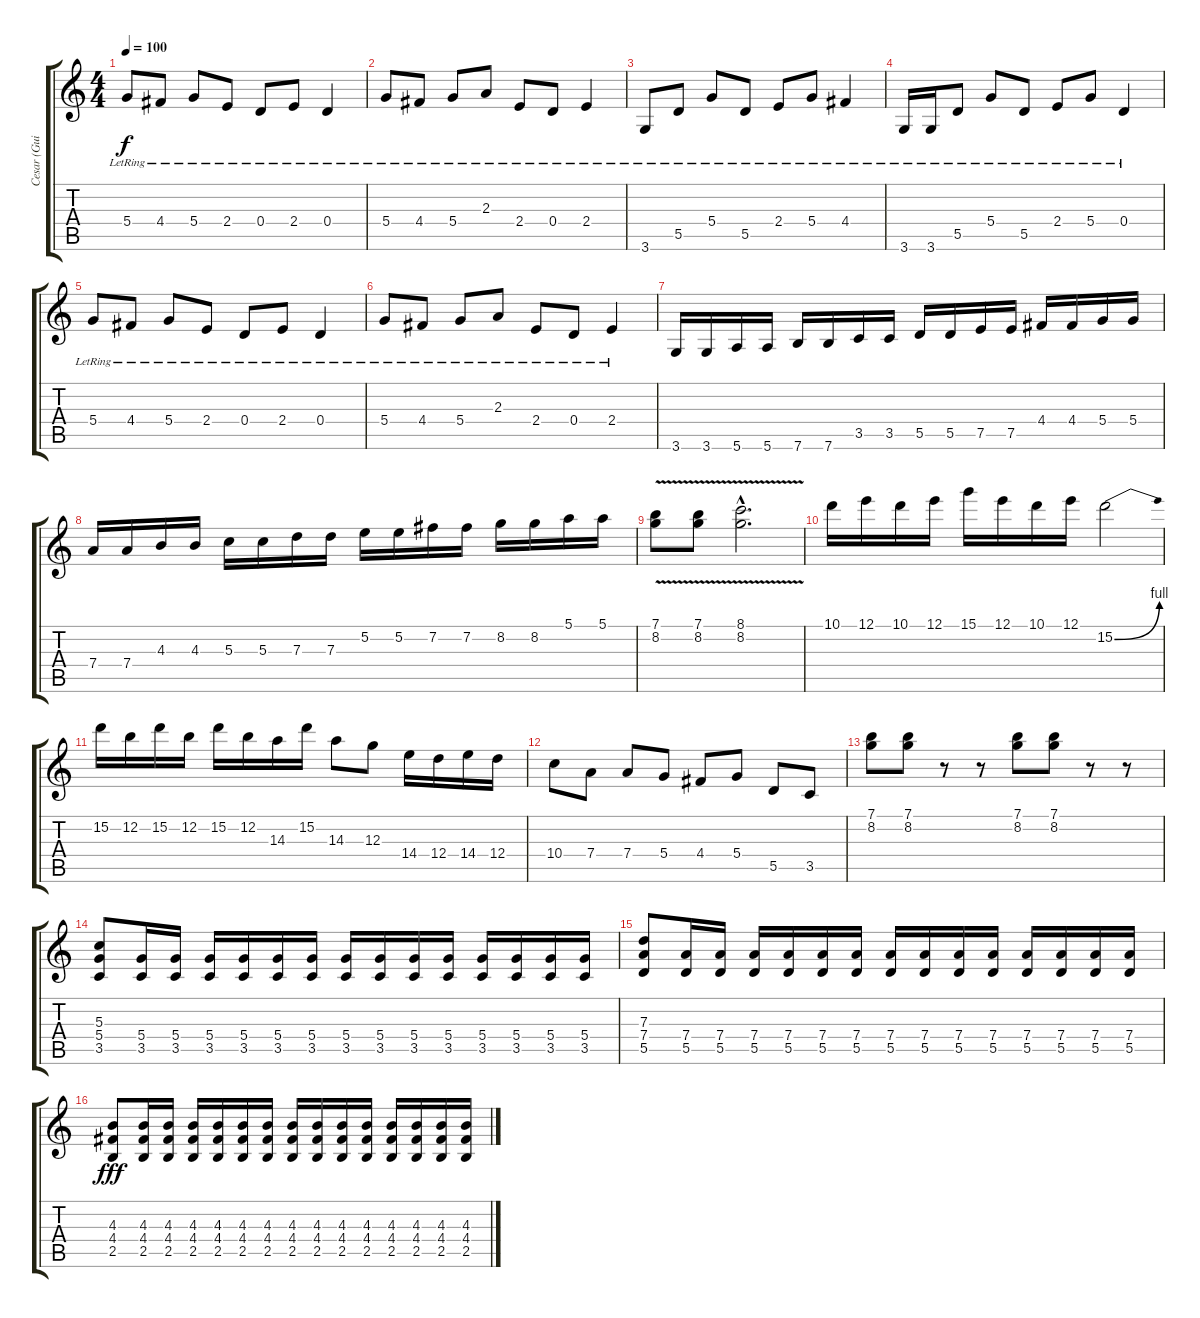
\track ("Cesar (Guitar I)" "Cesar (Gui") {instrument distortionguitar}
\staff {score tabs}
\tuning (E4 B3 G3 D3 A2 E2) {hide}
\ts (4 4)
\tempo 100
\clef g2
\ks c
5.4{lr}.8{dy f} 4.4{lr}.8 5.4{lr}.8 2.4{lr}.8 0.4{lr}.8 2.4{lr}.8 0.4{lr}.4 |
5.4{lr}.8 4.4{lr}.8 5.4{lr}.8 2.3{lr}.8 2.4{lr}.8 0.4{lr}.8 2.4{lr}.4 |
3.6{lr}.8{instrument electricguitarclean} 5.5{lr}.8 5.4{lr}.8 5.5{lr}.8 2.4{lr}.8 5.4{lr}.8 4.4{lr}.4 |
3.6{lr}.16 3.6{lr}.16 5.5{lr}.8 5.4{lr}.8 5.5{lr}.8 2.4{lr}.8 5.4{lr}.8 0.4{lr}.4 |
5.4{lr}.8 4.4{lr}.8 5.4{lr}.8 2.4{lr}.8 0.4{lr}.8 2.4{lr}.8 0.4{lr}.4 |
5.4{lr}.8 4.4{lr}.8 5.4{lr}.8 2.3{lr}.8 2.4{lr}.8 0.4{lr}.8 2.4{lr}.4 |
3.6.16{instrument distortionguitar} 3.6.16 5.6.16 5.6.16 7.6.16 7.6.16 3.5.16 3.5.16 5.5.16 5.5.16 7.5.16 7.5.16 4.4.16 4.4.16 5.4.16 5.4.16 |
7.4.16 7.4.16 4.3.16 4.3.16 5.3.16 5.3.16 7.3.16 7.3.16 5.2.16 5.2.16 7.2.16 7.2.16 8.2.16 8.2.16 5.1.16 5.1.16 |
(7.1{v} 8.2).8 (7.1{v} 8.2).8 (8.1{v hac} 8.2{hac}).2{d} |
10.1.16 12.1.16 10.1.16 12.1.16 15.1.16 12.1.16 10.1.16 12.1.16 15.2{be (bend 0 0 60 4)}.2 |
15.2.16 12.2.16 15.2.16 12.2.16 15.2.16 12.2.16 14.3.16 15.2.16 14.3.8 12.3.8 14.4.16 12.4.16 14.4.16 12.4.16 |
10.4.8 7.4.8 7.4.8 5.4.8 4.4.8 5.4.8 5.5.8 3.5.8 |
(7.1 8.2).8 (7.1 8.2).8 r.8 r.8 (7.1 8.2).8 (7.1 8.2).8 r.8 r.8 |
(5.3 5.4 3.5).8 (5.4 3.5).16 (5.4 3.5).16 (5.4 3.5).16 (5.4 3.5).16 (5.4 3.5).16 (5.4 3.5).16 (5.4 3.5).16 (5.4 3.5).16 (5.4 3.5).16 (5.4 3.5).16 (5.4 3.5).16 (5.4 3.5).16 (5.4 3.5).16 (5.4 3.5).16 |
(7.3 7.4 5.5).8 (7.4 5.5).16 (7.4 5.5).16 (7.4 5.5).16 (7.4 5.5).16 (7.4 5.5).16 (7.4 5.5).16 (7.4 5.5).16 (7.4 5.5).16 (7.4 5.5).16 (7.4 5.5).16 (7.4 5.5).16 (7.4 5.5).16 (7.4 5.5).16 (7.4 5.5).16 |
(4.3 4.4 2.5).8{dy fff} (4.3 4.4 2.5).16 (4.3 4.4 2.5).16 (4.3 4.4 2.5).16 (4.3 4.4 2.5).16 (4.3 4.4 2.5).16 (4.3 4.4 2.5).16 (4.3 4.4 2.5).16 (4.3 4.4 2.5).16 (4.3 4.4 2.5).16 (4.3 4.4 2.5).16 (4.3 4.4 2.5).16 (4.3 4.4 2.5).16 (4.3 4.4 2.5).16 (4.3 4.4 2.5).16
